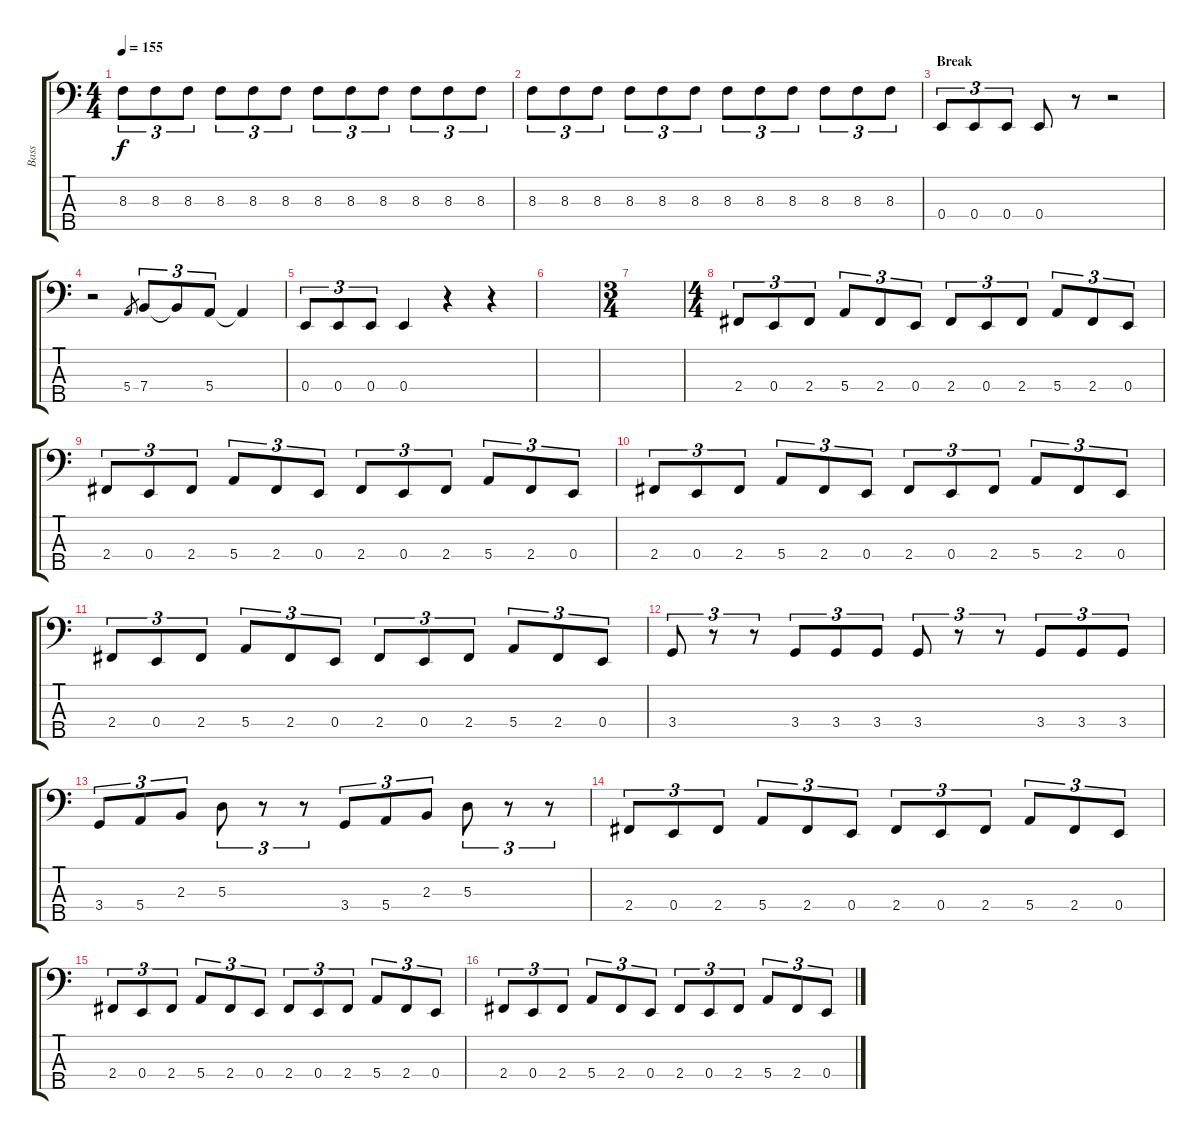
\track ("Bass" "Bass") {instrument electricbassfinger}
\staff {score tabs}
\tuning (G2 D2 A1 E1 B0) {hide}
\ts (4 4)
\tempo 155
\clef f4
\ks c
8.3.8{tu (3 2) dy f} 8.3.8{tu (3 2)} 8.3.8{tu (3 2)} 8.3.8{tu (3 2)} 8.3.8{tu (3 2)} 8.3.8{tu (3 2)} 8.3.8{tu (3 2)} 8.3.8{tu (3 2)} 8.3.8{tu (3 2)} 8.3.8{tu (3 2)} 8.3.8{tu (3 2)} 8.3.8{tu (3 2)} |
8.3.8{tu (3 2)} 8.3.8{tu (3 2)} 8.3.8{tu (3 2)} 8.3.8{tu (3 2)} 8.3.8{tu (3 2)} 8.3.8{tu (3 2)} 8.3.8{tu (3 2)} 8.3.8{tu (3 2)} 8.3.8{tu (3 2)} 8.3.8{tu (3 2)} 8.3.8{tu (3 2)} 8.3.8{tu (3 2)} |
\section ("" "Break")
0.4.8{tu (3 2)} 0.4.8{tu (3 2)} 0.4.8{tu (3 2)} 0.4.8 r.8 r.2 |
r.2 5.4.8{gr} 7.4.8{tu (3 2)} 7.4{t}.8{tu (3 2)} 5.4.8{tu (3 2)} 5.4{t}.4 |
0.4.8{tu (3 2)} 0.4.8{tu (3 2)} 0.4.8{tu (3 2)} 0.4.4 r.4 r.4 |
|
\ts (3 4)
|
\ts (4 4)
2.4.8{tu (3 2)} 0.4.8{tu (3 2)} 2.4.8{tu (3 2)} 5.4.8{tu (3 2)} 2.4.8{tu (3 2)} 0.4.8{tu (3 2)} 2.4.8{tu (3 2)} 0.4.8{tu (3 2)} 2.4.8{tu (3 2)} 5.4.8{tu (3 2)} 2.4.8{tu (3 2)} 0.4.8{tu (3 2)} |
2.4.8{tu (3 2)} 0.4.8{tu (3 2)} 2.4.8{tu (3 2)} 5.4.8{tu (3 2)} 2.4.8{tu (3 2)} 0.4.8{tu (3 2)} 2.4.8{tu (3 2)} 0.4.8{tu (3 2)} 2.4.8{tu (3 2)} 5.4.8{tu (3 2)} 2.4.8{tu (3 2)} 0.4.8{tu (3 2)} |
2.4.8{tu (3 2)} 0.4.8{tu (3 2)} 2.4.8{tu (3 2)} 5.4.8{tu (3 2)} 2.4.8{tu (3 2)} 0.4.8{tu (3 2)} 2.4.8{tu (3 2)} 0.4.8{tu (3 2)} 2.4.8{tu (3 2)} 5.4.8{tu (3 2)} 2.4.8{tu (3 2)} 0.4.8{tu (3 2)} |
2.4.8{tu (3 2)} 0.4.8{tu (3 2)} 2.4.8{tu (3 2)} 5.4.8{tu (3 2)} 2.4.8{tu (3 2)} 0.4.8{tu (3 2)} 2.4.8{tu (3 2)} 0.4.8{tu (3 2)} 2.4.8{tu (3 2)} 5.4.8{tu (3 2)} 2.4.8{tu (3 2)} 0.4.8{tu (3 2)} |
3.4.8{tu (3 2)} r.8{tu (3 2)} r.8{tu (3 2)} 3.4.8{tu (3 2)} 3.4.8{tu (3 2)} 3.4.8{tu (3 2)} 3.4.8{tu (3 2)} r.8{tu (3 2)} r.8{tu (3 2)} 3.4.8{tu (3 2)} 3.4.8{tu (3 2)} 3.4.8{tu (3 2)} |
3.4.8{tu (3 2)} 5.4.8{tu (3 2)} 2.3.8{tu (3 2)} 5.3.8{tu (3 2)} r.8{tu (3 2)} r.8{tu (3 2)} 3.4.8{tu (3 2)} 5.4.8{tu (3 2)} 2.3.8{tu (3 2)} 5.3.8{tu (3 2)} r.8{tu (3 2)} r.8{tu (3 2)} |
2.4.8{tu (3 2)} 0.4.8{tu (3 2)} 2.4.8{tu (3 2)} 5.4.8{tu (3 2)} 2.4.8{tu (3 2)} 0.4.8{tu (3 2)} 2.4.8{tu (3 2)} 0.4.8{tu (3 2)} 2.4.8{tu (3 2)} 5.4.8{tu (3 2)} 2.4.8{tu (3 2)} 0.4.8{tu (3 2)} |
2.4.8{tu (3 2)} 0.4.8{tu (3 2)} 2.4.8{tu (3 2)} 5.4.8{tu (3 2)} 2.4.8{tu (3 2)} 0.4.8{tu (3 2)} 2.4.8{tu (3 2)} 0.4.8{tu (3 2)} 2.4.8{tu (3 2)} 5.4.8{tu (3 2)} 2.4.8{tu (3 2)} 0.4.8{tu (3 2)} |
2.4.8{tu (3 2)} 0.4.8{tu (3 2)} 2.4.8{tu (3 2)} 5.4.8{tu (3 2)} 2.4.8{tu (3 2)} 0.4.8{tu (3 2)} 2.4.8{tu (3 2)} 0.4.8{tu (3 2)} 2.4.8{tu (3 2)} 5.4.8{tu (3 2)} 2.4.8{tu (3 2)} 0.4.8{tu (3 2)}
